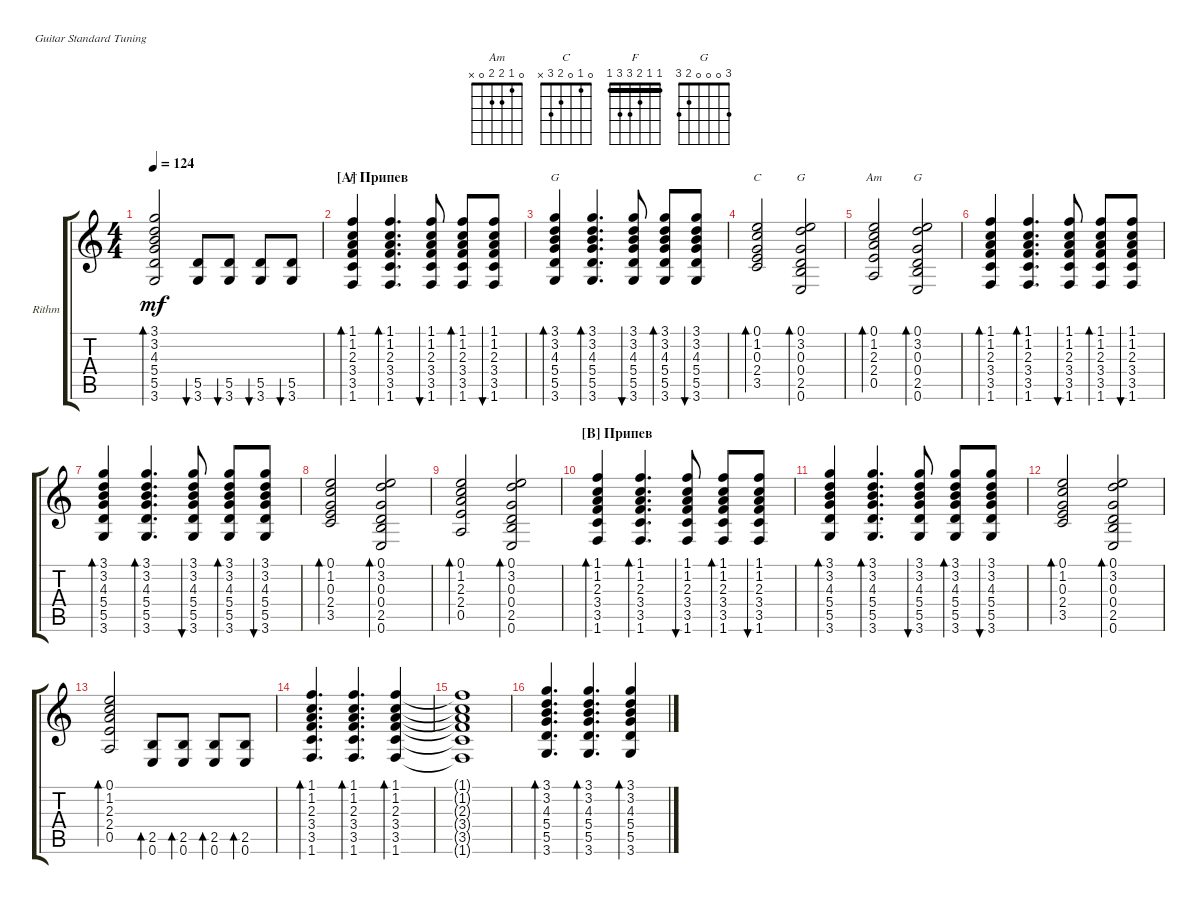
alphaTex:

\defaultSystemsLayout 4
\bracketExtendMode groupsimilarinstruments
\firstSystemTrackNameOrientation horizontal
\otherSystemsTrackNameOrientation horizontal
\track ("Rithm" "Rithm") {instrument electricguitarclean}
\staff {score tabs}
\tuning (E4 B3 G3 D3 A2 E2)
\chord ("Am" 0 1 2 2 0 x)
\chord ("C" 0 1 0 2 3 x)
\chord ("F" 1 1 2 3 3 1) {barre (1 1)}
\chord ("G" 3 3 4 5 5 3) {barre (3 3)}
\chord ("G" 3 0 0 0 2 3)
\ts (4 4)
\tempo 124
\clef g2
\ks c
(3.6 5.5 5.4 4.3 3.2 3.1).2{bd 114 dy mf} (3.6 5.5).8{bu 114} (3.6 5.5).8{bu 114} (3.6 5.5).8{bu 114} (3.6 5.5).8{bu 114} |
\section ("A" "Припев")
(1.6 3.5 3.4 2.3 1.2 1.1).4{bd 120 ch "F"} (1.6 3.5 3.4 2.3 1.2 1.1).4{d bd 122} (1.6 3.5 3.4 2.3 1.2 1.1).8{bu 119} (1.6 3.5 3.4 2.3 1.2 1.1).8{bd 119} (1.6 3.5 3.4 2.3 1.2 1.1).8{bu 119} |
(3.6 5.5 5.4 4.3 3.2 3.1).4{bd 114 ch "G"} (3.6 5.5 5.4 4.3 3.2 3.1).4{d bd 114} (3.6 5.5 5.4 4.3 3.2 3.1).8{bu 114} (3.6 5.5 5.4 4.3 3.2 3.1).8{bd 114} (3.6 5.5 5.4 4.3 3.2 3.1).8{bu 114} |
(3.5 2.4 0.3 1.2 0.1).2{bd 118 ch "C"} (2.5 0.4 0.3 3.2 0.1 0.6).2{bd 114 ch "G"} |
(0.5 2.4 2.3 1.2 0.1).2{bd 115 ch "Am"} (2.5 0.4 0.3 3.2 0.1 0.6).2{bd 114 ch "G"} |
(1.6 3.5 3.4 2.3 1.2 1.1).4{bd 120} (1.6 3.5 3.4 2.3 1.2 1.1).4{d bd 122} (1.6 3.5 3.4 2.3 1.2 1.1).8{bu 119} (1.6 3.5 3.4 2.3 1.2 1.1).8{bd 119} (1.6 3.5 3.4 2.3 1.2 1.1).8{bu 119} |
(3.6 5.5 5.4 4.3 3.2 3.1).4{bd 114} (3.6 5.5 5.4 4.3 3.2 3.1).4{d bd 114} (3.6 5.5 5.4 4.3 3.2 3.1).8{bu 114} (3.6 5.5 5.4 4.3 3.2 3.1).8{bd 114} (3.6 5.5 5.4 4.3 3.2 3.1).8{bu 114} |
(3.5 2.4 0.3 1.2 0.1).2{bd 118} (2.5 0.4 0.3 3.2 0.1 0.6).2{bd 114} |
(0.5 2.4 2.3 1.2 0.1).2{bd 115} (2.5 0.4 0.3 3.2 0.1 0.6).2{bd 114} |
\section ("B" "Припев")
(1.6 3.5 3.4 2.3 1.2 1.1).4{bd 120} (1.6 3.5 3.4 2.3 1.2 1.1).4{d bd 122} (1.6 3.5 3.4 2.3 1.2 1.1).8{bu 119} (1.6 3.5 3.4 2.3 1.2 1.1).8{bd 119} (1.6 3.5 3.4 2.3 1.2 1.1).8{bu 119} |
(3.6 5.5 5.4 4.3 3.2 3.1).4{bd 114} (3.6 5.5 5.4 4.3 3.2 3.1).4{d bd 114} (3.6 5.5 5.4 4.3 3.2 3.1).8{bu 114} (3.6 5.5 5.4 4.3 3.2 3.1).8{bd 114} (3.6 5.5 5.4 4.3 3.2 3.1).8{bu 114} |
(3.5 2.4 0.3 1.2 0.1).2{bd 118} (2.5 0.4 0.3 3.2 0.1 0.6).2{bd 114} |
(0.5 2.4 2.3 1.2 0.1).2{bd 115} (2.5 0.6).8{bd 114} (2.5 0.6).8{bd 114} (2.5 0.6).8{bd 114} (2.5 0.6).8{bd 114} |
(1.6 3.5 3.4 2.3 1.2 1.1).4{d bd 120} (1.6 3.5 3.4 2.3 1.2 1.1).4{d bd 120} (1.6 3.5 3.4 2.3 1.2 1.1).4{bd 120} |
(1.6{t} 3.5{t} 3.4{t} 2.3{t} 1.2{t} 1.1{t}).1 |
(3.6 5.5 5.4 4.3 3.2 3.1).4{d bd 114} (3.6 5.5 5.4 4.3 3.2 3.1).4{d bd 114} (3.6 5.5 5.4 4.3 3.2 3.1).4{bd 114}
